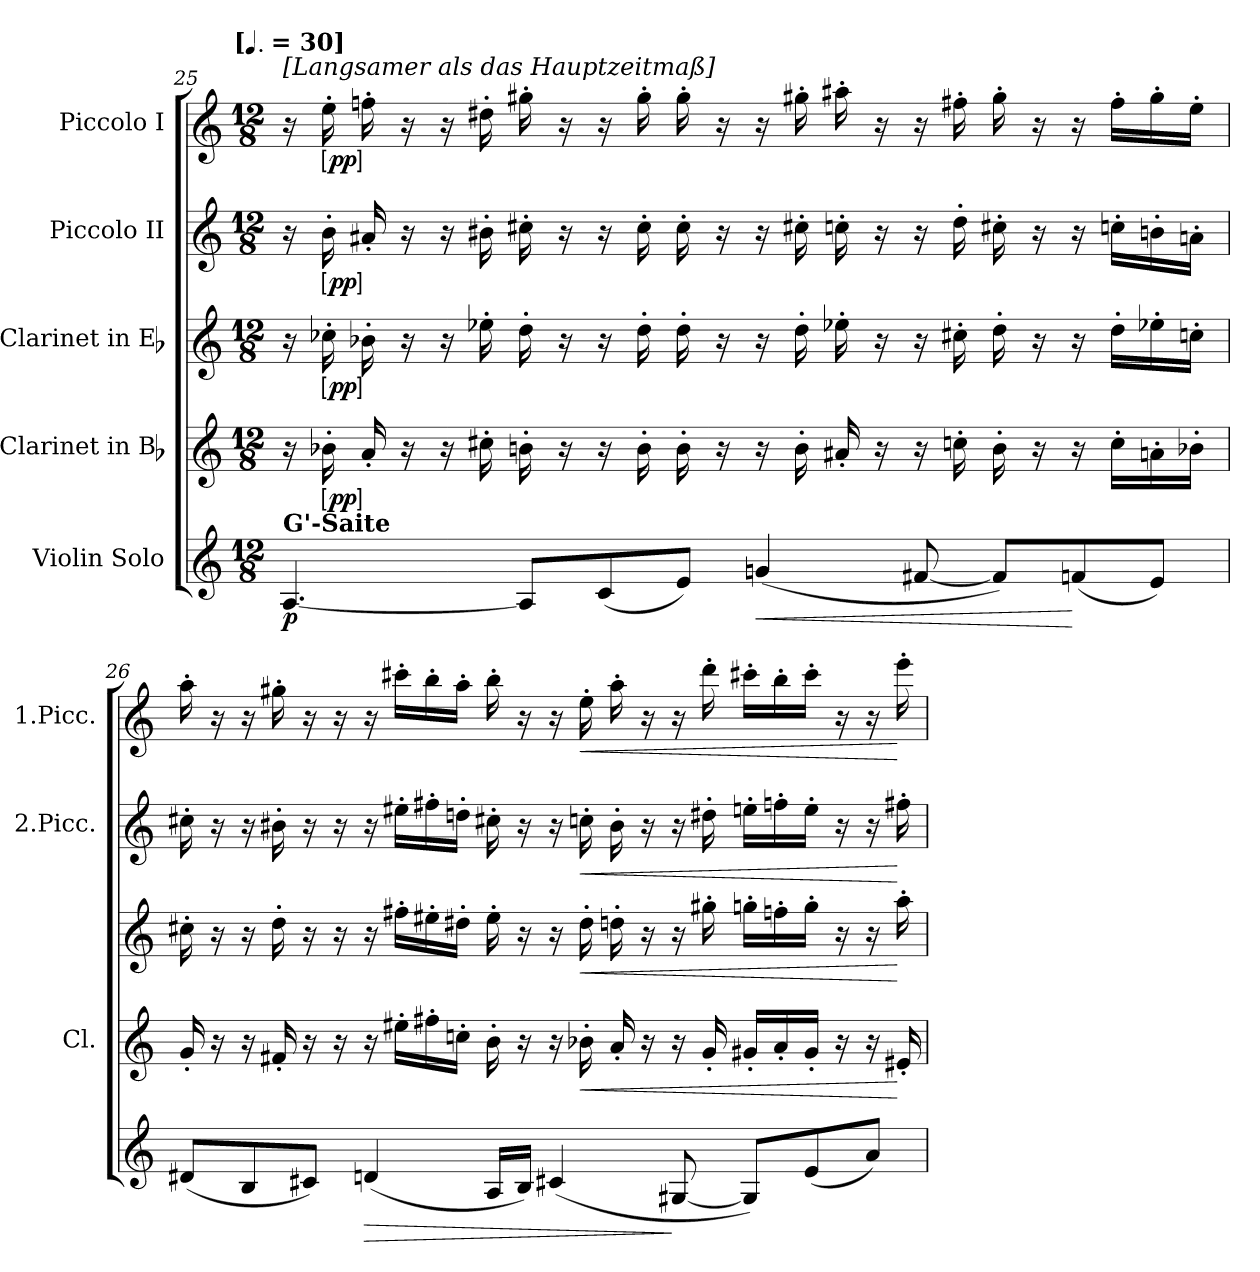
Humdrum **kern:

**kern	**dynam	**kern	**dynam	**kern	**dynam	**kern	**dynam	**kern	**dynam
*part5	*part5	*part4	*part4	*part3	*part3	*part2	*part2	*part1	*part1
*staff5	*staff5	*staff4	*staff4	*staff3	*staff3	*staff2	*staff2	*staff1	*staff1
*I"Violin Solo	*	*I"Clarinet in Bb	*	*I"Clarinet in Eb	*	*I"Piccolo II	*	*I"Piccolo I	*
*	*	*I'Cl.	*	*	*	*I'2.Picc.	*	*I'1.Picc.	*
*clefG2	*	*clefG2	*	*clefG2	*	*clefG2	*	*clefG2	*
*	*	*ITrd1c2	*	*ITrd-2c-3	*	*ITrd-7c-12	*	*ITrd-7c-12	*
*k[]	*	*k[b-e-]	*	*k[b-e-a-]	*	*k[]	*	*k[]	*
!!LO:TX:omd:t=[[quarter-dot] = 30]
*M12/8	*	*M12/8	*	*M12/8	*	*M12/8	*	*M12/8	*
*MM45	*	*MM45	*	*MM45	*	*MM45	*	*MM45	*
=25	=25	=25	=25	=25	=25	=25	=25	=25	=25
!	!	!	!	!	!	!	!	!LO:TX:a:B:t=[Langsamer als das Hauptzeitmaß]	!
!LO:TX:a:B:t=G'-Saite	!	!	!	!	!	!	!	!	!
[4.A	p	16r	.	16r	.	16r	.	16r	.
!	!	!	!LO:DY:ed=brack	!	!LO:DY:ed=brack	!	!LO:DY:ed=brack	!	!LO:DY:ed=brack
.	.	16a-X'	pp	16ee--X'	pp	16bb'	pp	16eee'	pp
.	.	16g'	.	16dd-X'	.	16aa#X'	.	16fffn'	.
.	.	16r	.	16r	.	16r	.	16r	.
.	.	16r	.	16r	.	16r	.	16r	.
.	.	16bn'	.	16gg-X'	.	16bb#X'	.	16ddd#X'	.
8AL]	.	16an'	.	16ff'	.	16ccc#X'	.	16ggg#X'	.
.	.	16r	.	16r	.	16r	.	16r	.
(8c	.	16r	.	16r	.	16r	.	16r	.
.	.	16a'	.	16ff'	.	16ccc#'	.	16ggg#'	.
8eJ)	.	16a'	.	16ff'	.	16ccc#'	.	16ggg#'	.
.	.	16r	.	16r	.	16r	.	16r	.
!	!LO:HP:b	!	!	!	!	!	!	!	!
(4gn	<	16r	.	16r	.	16r	.	16r	.
.	.	16a'	.	16ff'	.	16ccc#X'	.	16ggg#X'	.
.	.	16g#X'	.	16gg-X'	.	16cccn'	.	16aaa#X'	.
.	.	16r	.	16r	.	16r	.	16r	.
[8f#X	.	16r	.	16r	.	16r	.	16r	.
.	.	16b-X'	.	16een'	.	16ddd'	.	16fff#X'	.
8f#L])	.	16a'	.	16ff'	.	16ccc#X'	.	16ggg#'	.
.	.	16r	.	16r	.	16r	.	16r	.
(8fn	[	16r	.	16r	.	16r	.	16r	.
.	.	16b-'LL	.	16ff'LL	.	16cccn'LL	.	16fff#'LL	.
8eJ)	.	16gn'	.	16gg-X'	.	16bbn'	.	16ggg#'	.
.	.	16a-X'JJ	.	16ee-X'JJ	.	16aan'JJ	.	16eee'JJ	.
=26	=26	=26	=26	=26	=26	=26	=26	=26	=26
(8d#XL	.	16f'	.	16een'	.	16ccc#X'	.	16aaa'	.
.	.	16r	.	16r	.	16r	.	16r	.
8B	.	16r	.	16r	.	16r	.	16r	.
.	.	16en'	.	16ff'	.	16bb#X'	.	16ggg#X'	.
8c#XJ)	.	16r	.	16r	.	16r	.	16r	.
.	.	16r	.	16r	.	16r	.	16r	.
!	!LO:HP:b	!	!	!	!	!	!	!	!
(4dn	>	16r	.	16r	.	16r	.	16r	.
.	.	16dd#X'LL	.	16aan'LL	.	16eee#X'LL	.	16cccc#X'LL	.
.	.	16een'	.	16gg#X'	.	16fff#X'	.	16bbb'	.
.	.	16b-X'JJ	.	16ff#X'JJ	.	16dddn'JJ	.	16aaa'JJ	.
16ALL	.	16a'	.	16gg#'	.	16ccc#X'	.	16bbb'	.
16BJJ)	.	16r	.	16r	.	16r	.	16r	.
(4c#X	.	16r	.	16r	.	16r	.	16r	.
!	!	!	!LO:HP:b	!	!LO:HP:b	!	!LO:HP:b	!	!LO:HP:b
.	.	16a-X'	<	16ff#'	<	16cccn'	<	16eee'	<
.	.	16g'	.	16ffn'	.	16bb#'	.	16aaa'	.
.	.	16r	.	16r	.	16r	.	16r	.
[8G#X	]	16r	.	16r	.	16r	.	16r	.
.	.	16f'	.	16bbn'	.	16ddd#X'	.	16dddd'	.
8G#L])	.	16f#X'LL	.	16bb-X'LL	.	16eeen'LL	.	16cccc#X'LL	.
.	.	16g'	.	16aa-X'	.	16fffn'	.	16bbb'	.
(8e	.	16f#'JJ	.	16bb-'JJ	.	16eee'JJ	.	16cccc#'JJ	.
.	.	16r	.	16r	.	16r	.	16r	.
8aJ)	.	16r	.	16r	.	16r	.	16r	.
.	.	16d#X'	[	16ccc'	[	16fff#X'	[	16eeee'	[
=	=	=	=	=	=	=	=	=	=
*-	*-	*-	*-	*-	*-	*-	*-	*-	*-
